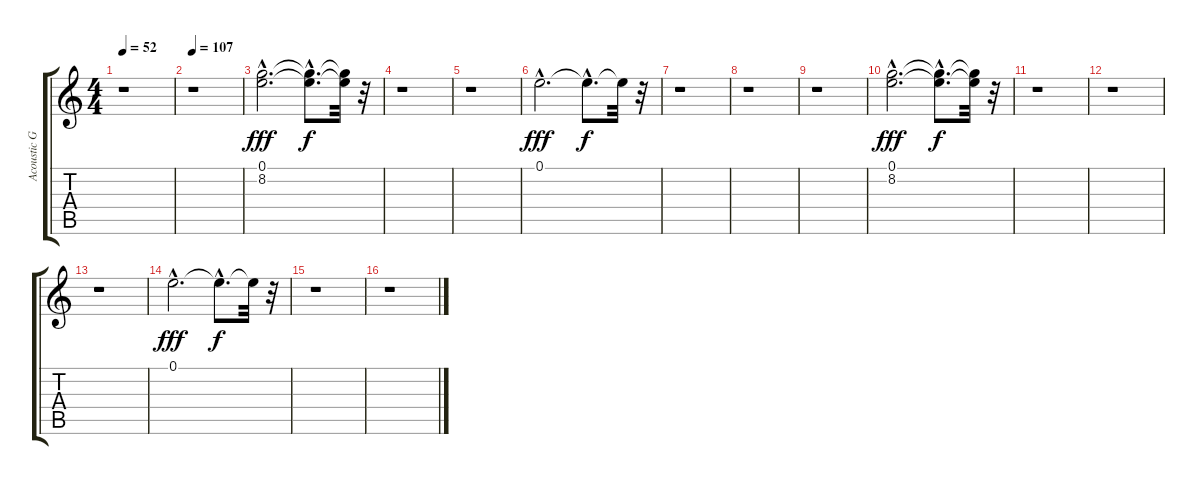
\track ("Acoustic Guitar" "Acoustic G") {instrument acousticguitarsteel}
\staff {score tabs}
\tuning (E4 B3 G3 D3 A2 E2) {hide}
\ts (4 4)
\tempo 52
\clef g2
\ks c
r.1{dy mp} |
\tempo 107
r.1 |
(0.1{hac} 8.2{hac}).2{d dy fff balance 0} (0.1{hac t} 8.2{hac t}).8{d dy f} (0.1{t} 8.2{t}).32 r.32 |
r.1 |
r.1 |
0.1{hac}.2{d dy fff} 0.1{hac t}.8{d dy f} 0.1{t}.32 r.32 |
r.1 |
r.1 |
r.1 |
(0.1{hac} 8.2{hac}).2{d dy fff} (0.1{hac t} 8.2{hac t}).8{d dy f} (0.1{t} 8.2{t}).32 r.32 |
r.1 |
r.1 |
r.1 |
0.1{hac}.2{d dy fff} 0.1{hac t}.8{d dy f} 0.1{t}.32 r.32 |
r.1 |
r.1
